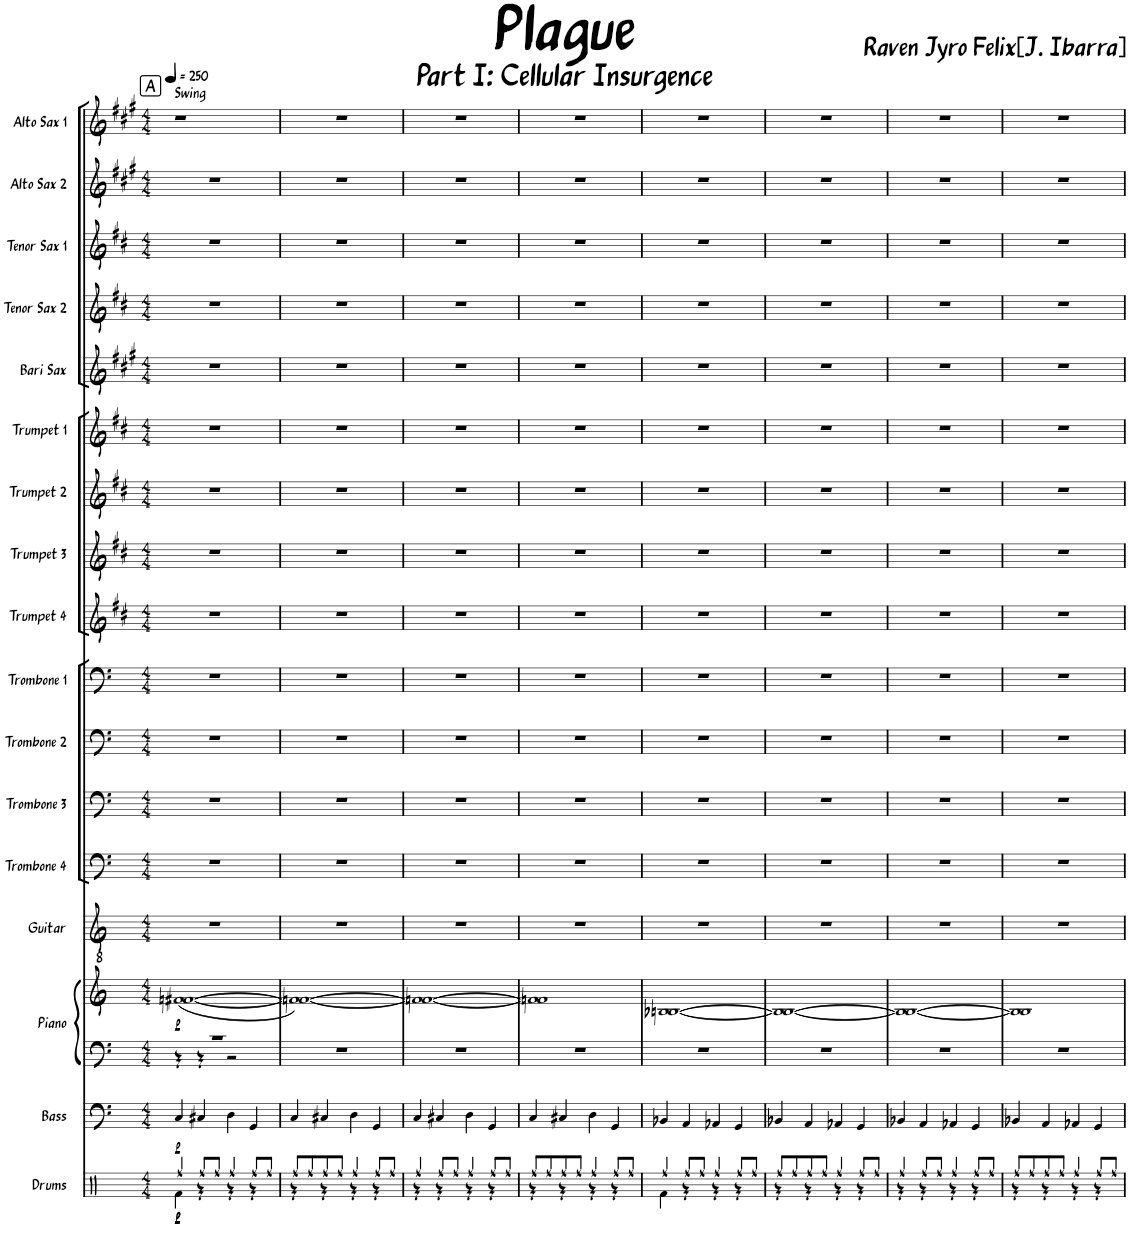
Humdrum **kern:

**kern	**dynam	**kern	**dynam	**kern	**kern	**dynam	**kern	**kern	**kern	**kern	**kern	**kern	**kern	**kern	**kern	**kern	**kern	**kern	**kern	**kern
*part17	*part17	*part16	*part16	*part15	*part15	*part15	*part14	*part13	*part12	*part11	*part10	*part9	*part8	*part7	*part6	*part5	*part4	*part3	*part2	*part1
*staff18	*staff18	*staff17	*staff17	*staff16	*staff15	*staff15/16	*staff14	*staff13	*staff12	*staff11	*staff10	*staff9	*staff8	*staff7	*staff6	*staff5	*staff4	*staff3	*staff2	*staff1
*I"Drums	*	*I"Bass	*	*I"Piano	*	*	*I"Guitar	*I"Trombone 4	*I"Trombone 3	*I"Trombone 2	*I"Trombone 1	*I"Trumpet 4	*I"Trumpet 3	*I"Trumpet 2	*I"Trumpet 1	*I"Bari Sax	*I"Tenor Sax 2	*I"Tenor Sax 1	*I"Alto Sax 2	*I"Alto Sax 1
*I'Drums	*	*I'Bass	*	*I'Pno.	*	*	*I'Gtr.	*I'Tbn. 4	*I'Tbn. 3	*I'Tbn. 2	*I'Tbn. 1	*I'Tpt. 4	*I'Tpt. 3	*I'Tpt. 2	*I'Tpt. 1	*I'Bari	*I'Tenor 2	*I'Tenor 1	*I'Alto 2	*I'Alto 1
*clefX	*	*clefF4	*	*clefF4	*clefG2	*	*clefGv2	*clefF4	*clefF4	*clefF4	*clefF4	*clefG2	*clefG2	*clefG2	*clefG2	*clefG2	*clefG2	*clefG2	*clefG2	*clefG2
*	*	*Trd7c12	*	*	*	*	*	*	*	*	*	*Trd1c2	*Trd1c2	*Trd1c2	*Trd1c2	*Trd12c21	*Trd8c14	*Trd8c14	*Trd5c9	*Trd5c9
*k[]	*	*k[]	*	*k[]	*k[]	*	*k[]	*k[]	*k[]	*k[]	*k[]	*k[f#c#]	*k[f#c#]	*k[f#c#]	*k[f#c#]	*k[f#c#g#]	*k[f#c#]	*k[f#c#]	*k[f#c#g#]	*k[f#c#g#]
*M4/4	*	*M4/4	*	*M4/4	*M4/4	*	*M4/4	*M4/4	*M4/4	*M4/4	*M4/4	*M4/4	*M4/4	*M4/4	*M4/4	*M4/4	*M4/4	*M4/4	*M4/4	*M4/4
*MM250	*	*MM250	*	*MM250	*MM250	*	*MM250	*MM250	*MM250	*MM250	*MM250	*MM250	*MM250	*MM250	*MM250	*MM250	*MM250	*MM250	*MM250	*MM250
!!LO:REH:place=s1:a:B:rj:fs=14:t=A
=1	=1	=1	=1	=1	=1	=1	=1	=1	=1	=1	=1	=1	=1	=1	=1	=1	=1	=1	=1	=1
*^	*	*	*	*^	*	*	*	*	*	*	*	*	*	*	*	*	*	*	*	*
!	!	!	!	!	!	!	!	!	!	!	!	!	!	!	!	!	!	!	!	!	!	!LO:TX:a:B:t=Swing
!	!	!LO:DY:b	!	!	!	!	!	!	!	!	!	!	!	!	!	!	!	!	!	!	!	!
!	!	!LO:DY:n=1:b	!	!LO:DY:b	!	!	!	!LO:DY:b	!	!	!	!	!	!	!	!	!	!	!	!	!	!
4Rff/	4Rf\	p p	4C/	p	1r	4r	([1fn [1f#X	p	1r	1r	1r	1r	1r	1r	1r	1r	1r	1r	1r	1r	1r	1r
8Rff/L	4r	.	4C#X/	.	.	4r	.	.	.	.	.	.	.	.	.	.	.	.	.	.	.	.
8Rff/J	.	.	.	.	.	.	.	.	.	.	.	.	.	.	.	.	.	.	.	.	.	.
4Rff/	4r	.	4D\	.	.	2r	.	.	.	.	.	.	.	.	.	.	.	.	.	.	.	.
8Rff/L	4r	.	4GG/	.	.	.	.	.	.	.	.	.	.	.	.	.	.	.	.	.	.	.
8Rff/J	.	.	.	.	.	.	.	.	.	.	.	.	.	.	.	.	.	.	.	.	.	.
*	*	*	*	*	*v	*v	*	*	*	*	*	*	*	*	*	*	*	*	*	*	*	*
=2	=2	=2	=2	=2	=2	=2	=2	=2	=2	=2	=2	=2	=2	=2	=2	=2	=2	=2	=2	=2	=2
8Rff/L	4r	.	4C/	.	1r	1fn_ 1f#_)	.	1r	1r	1r	1r	1r	1r	1r	1r	1r	1r	1r	1r	1r	1r
8Rff/	.	.	.	.	.	.	.	.	.	.	.	.	.	.	.	.	.	.	.	.	.
8Rff/	4r	.	4C#X/	.	.	.	.	.	.	.	.	.	.	.	.	.	.	.	.	.	.
8Rff/J	.	.	.	.	.	.	.	.	.	.	.	.	.	.	.	.	.	.	.	.	.
4Rff/	4r	.	4D\	.	.	.	.	.	.	.	.	.	.	.	.	.	.	.	.	.	.
8Rff/L	4r	.	4GG/	.	.	.	.	.	.	.	.	.	.	.	.	.	.	.	.	.	.
8Rff/J	.	.	.	.	.	.	.	.	.	.	.	.	.	.	.	.	.	.	.	.	.
=3	=3	=3	=3	=3	=3	=3	=3	=3	=3	=3	=3	=3	=3	=3	=3	=3	=3	=3	=3	=3	=3
4Rff/	4r	.	4C/	.	1r	1fn_ 1f#_	.	1r	1r	1r	1r	1r	1r	1r	1r	1r	1r	1r	1r	1r	1r
8Rff/L	4r	.	4C#X/	.	.	.	.	.	.	.	.	.	.	.	.	.	.	.	.	.	.
8Rff/J	.	.	.	.	.	.	.	.	.	.	.	.	.	.	.	.	.	.	.	.	.
4Rff/	4r	.	4D\	.	.	.	.	.	.	.	.	.	.	.	.	.	.	.	.	.	.
8Rff/L	4r	.	4GG/	.	.	.	.	.	.	.	.	.	.	.	.	.	.	.	.	.	.
8Rff/J	.	.	.	.	.	.	.	.	.	.	.	.	.	.	.	.	.	.	.	.	.
=4	=4	=4	=4	=4	=4	=4	=4	=4	=4	=4	=4	=4	=4	=4	=4	=4	=4	=4	=4	=4	=4
8Rff/L	4r	.	4C/	.	1r	1fn] 1f#]	.	1r	1r	1r	1r	1r	1r	1r	1r	1r	1r	1r	1r	1r	1r
8Rff/	.	.	.	.	.	.	.	.	.	.	.	.	.	.	.	.	.	.	.	.	.
8Rff/	4r	.	4C#X/	.	.	.	.	.	.	.	.	.	.	.	.	.	.	.	.	.	.
8Rff/J	.	.	.	.	.	.	.	.	.	.	.	.	.	.	.	.	.	.	.	.	.
4Rff/	4r	.	4D\	.	.	.	.	.	.	.	.	.	.	.	.	.	.	.	.	.	.
8Rff/L	4r	.	4GG/	.	.	.	.	.	.	.	.	.	.	.	.	.	.	.	.	.	.
8Rff/J	.	.	.	.	.	.	.	.	.	.	.	.	.	.	.	.	.	.	.	.	.
=5	=5	=5	=5	=5	=5	=5	=5	=5	=5	=5	=5	=5	=5	=5	=5	=5	=5	=5	=5	=5	=5
4Rff/	4Rf\	.	4BB-X/	.	1r	[1B-X [1Bn	.	1r	1r	1r	1r	1r	1r	1r	1r	1r	1r	1r	1r	1r	1r
8Rff/L	4r	.	4AA/	.	.	.	.	.	.	.	.	.	.	.	.	.	.	.	.	.	.
8Rff/J	.	.	.	.	.	.	.	.	.	.	.	.	.	.	.	.	.	.	.	.	.
4Rff/	4r	.	4AA-X/	.	.	.	.	.	.	.	.	.	.	.	.	.	.	.	.	.	.
8Rff/L	4r	.	4GG/	.	.	.	.	.	.	.	.	.	.	.	.	.	.	.	.	.	.
8Rff/J	.	.	.	.	.	.	.	.	.	.	.	.	.	.	.	.	.	.	.	.	.
=6	=6	=6	=6	=6	=6	=6	=6	=6	=6	=6	=6	=6	=6	=6	=6	=6	=6	=6	=6	=6	=6
8Rff/L	4r	.	4BB-X/	.	1r	1B-_ 1B_	.	1r	1r	1r	1r	1r	1r	1r	1r	1r	1r	1r	1r	1r	1r
8Rff/	.	.	.	.	.	.	.	.	.	.	.	.	.	.	.	.	.	.	.	.	.
8Rff/	4r	.	4AA/	.	.	.	.	.	.	.	.	.	.	.	.	.	.	.	.	.	.
8Rff/J	.	.	.	.	.	.	.	.	.	.	.	.	.	.	.	.	.	.	.	.	.
4Rff/	4r	.	4AA-X/	.	.	.	.	.	.	.	.	.	.	.	.	.	.	.	.	.	.
8Rff/L	4r	.	4GG/	.	.	.	.	.	.	.	.	.	.	.	.	.	.	.	.	.	.
8Rff/J	.	.	.	.	.	.	.	.	.	.	.	.	.	.	.	.	.	.	.	.	.
=7	=7	=7	=7	=7	=7	=7	=7	=7	=7	=7	=7	=7	=7	=7	=7	=7	=7	=7	=7	=7	=7
4Rff/	4r	.	4BB-X/	.	1r	1B-_ 1B_	.	1r	1r	1r	1r	1r	1r	1r	1r	1r	1r	1r	1r	1r	1r
8Rff/L	4r	.	4AA/	.	.	.	.	.	.	.	.	.	.	.	.	.	.	.	.	.	.
8Rff/J	.	.	.	.	.	.	.	.	.	.	.	.	.	.	.	.	.	.	.	.	.
4Rff/	4r	.	4AA-X/	.	.	.	.	.	.	.	.	.	.	.	.	.	.	.	.	.	.
8Rff/L	4r	.	4GG/	.	.	.	.	.	.	.	.	.	.	.	.	.	.	.	.	.	.
8Rff/J	.	.	.	.	.	.	.	.	.	.	.	.	.	.	.	.	.	.	.	.	.
=8	=8	=8	=8	=8	=8	=8	=8	=8	=8	=8	=8	=8	=8	=8	=8	=8	=8	=8	=8	=8	=8
8Rff/L	4r	.	4BB-X/	.	1r	1B-] 1B]	.	1r	1r	1r	1r	1r	1r	1r	1r	1r	1r	1r	1r	1r	1r
8Rff/	.	.	.	.	.	.	.	.	.	.	.	.	.	.	.	.	.	.	.	.	.
8Rff/	4r	.	4AA/	.	.	.	.	.	.	.	.	.	.	.	.	.	.	.	.	.	.
8Rff/J	.	.	.	.	.	.	.	.	.	.	.	.	.	.	.	.	.	.	.	.	.
4Rff/	4r	.	4AA-X/	.	.	.	.	.	.	.	.	.	.	.	.	.	.	.	.	.	.
8Rff/L	4r	.	4GG/	.	.	.	.	.	.	.	.	.	.	.	.	.	.	.	.	.	.
8Rff/J	.	.	.	.	.	.	.	.	.	.	.	.	.	.	.	.	.	.	.	.	.
*v	*v	*	*	*	*	*	*	*	*	*	*	*	*	*	*	*	*	*	*	*	*
=	=	=	=	=	=	=	=	=	=	=	=	=	=	=	=	=	=	=	=	=
*-	*-	*-	*-	*-	*-	*-	*-	*-	*-	*-	*-	*-	*-	*-	*-	*-	*-	*-	*-	*-
